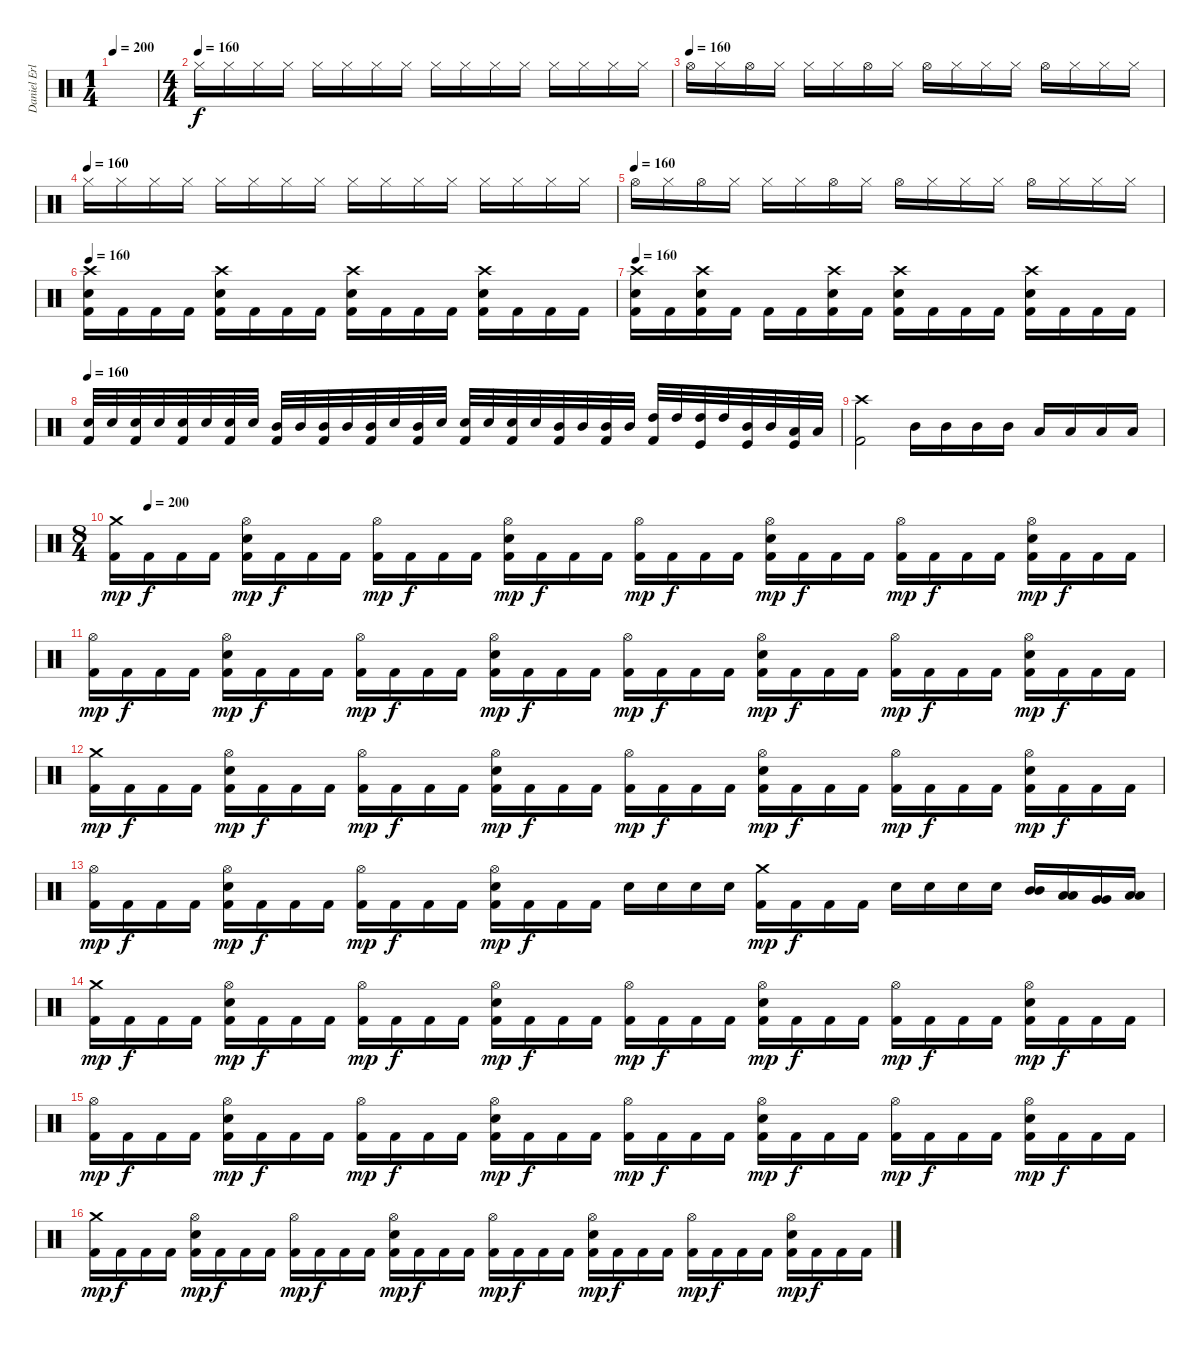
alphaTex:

\track ("Daniel Erlandson" "Daniel Erl") {instrument percussion}
\staff {score}
\articulation defaults
\ts (1 4)
\tempo 200
\tempo 160
\tempo 200
\clef neutral
\ks c
|
\ts (4 4)
\tempo (160)
"Hi-Hat (closed)".16 "Hi-Hat (closed)".16 "Hi-Hat (closed)".16 "Hi-Hat (closed)".16 "Hi-Hat (closed)".16 "Hi-Hat (closed)".16 "Hi-Hat (closed)".16 "Hi-Hat (closed)".16 "Hi-Hat (closed)".16 "Hi-Hat (closed)".16 "Hi-Hat (closed)".16 "Hi-Hat (closed)".16 "Hi-Hat (closed)".16 "Hi-Hat (closed)".16 "Hi-Hat (closed)".16 "Hi-Hat (closed)".16 |
\tempo (160)
"Hi-Hat (open)".16 "Hi-Hat (closed)".16 "Hi-Hat (open)".16 "Hi-Hat (closed)".16 "Hi-Hat (closed)".16 "Hi-Hat (closed)".16 "Hi-Hat (open)".16 "Hi-Hat (closed)".16 "Hi-Hat (open)".16 "Hi-Hat (closed)".16 "Hi-Hat (closed)".16 "Hi-Hat (closed)".16 "Hi-Hat (open)".16 "Hi-Hat (closed)".16 "Hi-Hat (closed)".16 "Hi-Hat (closed)".16 |
\tempo (160)
"Hi-Hat (closed)".16 "Hi-Hat (closed)".16 "Hi-Hat (closed)".16 "Hi-Hat (closed)".16 "Hi-Hat (closed)".16 "Hi-Hat (closed)".16 "Hi-Hat (closed)".16 "Hi-Hat (closed)".16 "Hi-Hat (closed)".16 "Hi-Hat (closed)".16 "Hi-Hat (closed)".16 "Hi-Hat (closed)".16 "Hi-Hat (closed)".16 "Hi-Hat (closed)".16 "Hi-Hat (closed)".16 "Hi-Hat (closed)".16 |
\tempo (160)
"Hi-Hat (open)".16 "Hi-Hat (closed)".16 "Hi-Hat (open)".16 "Hi-Hat (closed)".16 "Hi-Hat (closed)".16 "Hi-Hat (closed)".16 "Hi-Hat (open)".16 "Hi-Hat (closed)".16 "Hi-Hat (open)".16 "Hi-Hat (closed)".16 "Hi-Hat (closed)".16 "Hi-Hat (closed)".16 "Hi-Hat (open)".16 "Hi-Hat (closed)".16 "Hi-Hat (closed)".16 "Hi-Hat (closed)".16 |
\tempo 160
("Crash high (hit)" "Snare (hit) 2" "Kick (hit) 2").16 "Kick (hit) 2".16 "Kick (hit) 2".16 "Kick (hit) 2".16 ("Crash high (hit)" "Snare (hit) 2" "Kick (hit) 2").16 "Kick (hit) 2".16 "Kick (hit) 2".16 "Kick (hit) 2".16 ("Crash high (hit)" "Snare (hit) 2" "Kick (hit) 2").16 "Kick (hit) 2".16 "Kick (hit) 2".16 "Kick (hit) 2".16 ("Crash high (hit)" "Snare (hit) 2" "Kick (hit) 2").16 "Kick (hit) 2".16 "Kick (hit) 2".16 "Kick (hit) 2".16 |
\tempo 160
("Crash high (hit)" "Snare (hit) 2" "Kick (hit) 2").16 "Kick (hit) 2".16 ("Crash high (hit)" "Snare (hit) 2" "Kick (hit) 2").16 "Kick (hit) 2".16 "Kick (hit) 2".16 "Kick (hit) 2".16 ("Crash high (hit)" "Snare (hit) 2" "Kick (hit) 2").16 "Kick (hit) 2".16 ("Crash high (hit)" "Snare (hit) 2" "Kick (hit) 2").16 "Kick (hit) 2".16 "Kick (hit) 2".16 "Kick (hit) 2".16 ("Crash high (hit)" "Snare (hit) 2" "Kick (hit) 2").16 "Kick (hit) 2".16 "Kick (hit) 2".16 "Kick (hit) 2".16 |
\tempo 160
("Snare (hit) 2" "Kick (hit) 2").32 "Snare (hit) 2".32 ("Snare (hit) 2" "Kick (hit) 2").32 "Snare (hit) 2".32 ("Snare (hit) 2" "Kick (hit) 2").32 "Snare (hit) 2".32 ("Snare (hit) 2" "Kick (hit) 2").32 "Snare (hit) 2".32 ("Mid Tom (hit)" "Kick (hit) 2").32 "Mid Tom (hit)".32 ("Mid Tom (hit)" "Kick (hit) 2").32 "Mid Tom (hit)".32 ("Mid Tom (hit)" "Kick (hit) 2").32 "Snare (hit) 2".32 ("Mid Tom (hit)" "Kick (hit) 2").32 "Snare (hit) 2".32 ("Snare (hit) 2" "Kick (hit) 2").32 "Snare (hit) 2".32 ("Snare (hit) 2" "Kick (hit) 2").32 "Snare (hit) 2".32 ("Mid Tom (hit)" "Kick (hit) 2").32 "Mid Tom (hit)".32 ("Mid Tom (hit)" "Kick (hit) 2").32 "Mid Tom (hit)".32 ("High Tom (hit)" "Kick (hit) 2").32 "High Tom (hit)".32 ("High Tom (hit)" "Kick (hit)").32 "High Tom (hit)".32 ("Mid Tom (hit)" "Kick (hit)").32 "Mid Tom (hit)".32 ("Low Tom (hit)" "Kick (hit)").32 "Low Tom (hit)".32 |
("Crash high (hit)" "Kick (hit) 2").2 "Mid Tom (hit)".16 "Mid Tom (hit)".16 "Mid Tom (hit)".16 "Mid Tom (hit)".16 "Low Tom (hit)".16 "Low Tom (hit)".16 "Low Tom (hit)".16 "Low Tom (hit)".16 |
\ts (8 4)
\tempo (200 0.03125)
("Crash medium (hit)" "Kick (hit) 2").16{dy mp} "Kick (hit) 2".16{dy f} "Kick (hit) 2".16 "Kick (hit) 2".16 ("Hi-Hat (open)" "Electric Snare (hit)" "Kick (hit) 2").16{dy mp} "Kick (hit) 2".16{dy f} "Kick (hit) 2".16 "Kick (hit) 2".16 ("Hi-Hat (open)" "Kick (hit) 2").16{dy mp} "Kick (hit) 2".16{dy f} "Kick (hit) 2".16 "Kick (hit) 2".16 ("Hi-Hat (open)" "Electric Snare (hit)" "Kick (hit) 2").16{dy mp} "Kick (hit) 2".16{dy f} "Kick (hit) 2".16 "Kick (hit) 2".16 ("Hi-Hat (open)" "Kick (hit) 2").16{dy mp} "Kick (hit) 2".16{dy f} "Kick (hit) 2".16 "Kick (hit) 2".16 ("Hi-Hat (open)" "Electric Snare (hit)" "Kick (hit) 2").16{dy mp} "Kick (hit) 2".16{dy f} "Kick (hit) 2".16 "Kick (hit) 2".16 ("Hi-Hat (open)" "Kick (hit) 2").16{dy mp} "Kick (hit) 2".16{dy f} "Kick (hit) 2".16 "Kick (hit) 2".16 ("Hi-Hat (open)" "Electric Snare (hit)" "Kick (hit) 2").16{dy mp} "Kick (hit) 2".16{dy f} "Kick (hit) 2".16 "Kick (hit) 2".16 |
("Hi-Hat (open)" "Kick (hit) 2").16{dy mp} "Kick (hit) 2".16{dy f} "Kick (hit) 2".16 "Kick (hit) 2".16 ("Hi-Hat (open)" "Electric Snare (hit)" "Kick (hit) 2").16{dy mp} "Kick (hit) 2".16{dy f} "Kick (hit) 2".16 "Kick (hit) 2".16 ("Hi-Hat (open)" "Kick (hit) 2").16{dy mp} "Kick (hit) 2".16{dy f} "Kick (hit) 2".16 "Kick (hit) 2".16 ("Hi-Hat (open)" "Electric Snare (hit)" "Kick (hit) 2").16{dy mp} "Kick (hit) 2".16{dy f} "Kick (hit) 2".16 "Kick (hit) 2".16 ("Hi-Hat (open)" "Kick (hit) 2").16{dy mp} "Kick (hit) 2".16{dy f} "Kick (hit) 2".16 "Kick (hit) 2".16 ("Hi-Hat (open)" "Electric Snare (hit)" "Kick (hit) 2").16{dy mp} "Kick (hit) 2".16{dy f} "Kick (hit) 2".16 "Kick (hit) 2".16 ("Hi-Hat (open)" "Kick (hit) 2").16{dy mp} "Kick (hit) 2".16{dy f} "Kick (hit) 2".16 "Kick (hit) 2".16 ("Hi-Hat (open)" "Electric Snare (hit)" "Kick (hit) 2").16{dy mp} "Kick (hit) 2".16{dy f} "Kick (hit) 2".16 "Kick (hit) 2".16 |
("Crash medium (hit)" "Kick (hit) 2").16{dy mp} "Kick (hit) 2".16{dy f} "Kick (hit) 2".16 "Kick (hit) 2".16 ("Hi-Hat (open)" "Electric Snare (hit)" "Kick (hit) 2").16{dy mp} "Kick (hit) 2".16{dy f} "Kick (hit) 2".16 "Kick (hit) 2".16 ("Hi-Hat (open)" "Kick (hit) 2").16{dy mp} "Kick (hit) 2".16{dy f} "Kick (hit) 2".16 "Kick (hit) 2".16 ("Hi-Hat (open)" "Electric Snare (hit)" "Kick (hit) 2").16{dy mp} "Kick (hit) 2".16{dy f} "Kick (hit) 2".16 "Kick (hit) 2".16 ("Hi-Hat (open)" "Kick (hit) 2").16{dy mp} "Kick (hit) 2".16{dy f} "Kick (hit) 2".16 "Kick (hit) 2".16 ("Hi-Hat (open)" "Electric Snare (hit)" "Kick (hit) 2").16{dy mp} "Kick (hit) 2".16{dy f} "Kick (hit) 2".16 "Kick (hit) 2".16 ("Hi-Hat (open)" "Kick (hit) 2").16{dy mp} "Kick (hit) 2".16{dy f} "Kick (hit) 2".16 "Kick (hit) 2".16 ("Hi-Hat (open)" "Electric Snare (hit)" "Kick (hit) 2").16{dy mp} "Kick (hit) 2".16{dy f} "Kick (hit) 2".16 "Kick (hit) 2".16 |
("Hi-Hat (open)" "Kick (hit) 2").16{dy mp} "Kick (hit) 2".16{dy f} "Kick (hit) 2".16 "Kick (hit) 2".16 ("Hi-Hat (open)" "Electric Snare (hit)" "Kick (hit) 2").16{dy mp} "Kick (hit) 2".16{dy f} "Kick (hit) 2".16 "Kick (hit) 2".16 ("Hi-Hat (open)" "Kick (hit) 2").16{dy mp} "Kick (hit) 2".16{dy f} "Kick (hit) 2".16 "Kick (hit) 2".16 ("Hi-Hat (open)" "Electric Snare (hit)" "Kick (hit) 2").16{dy mp} "Kick (hit) 2".16{dy f} "Kick (hit) 2".16 "Kick (hit) 2".16 "Electric Snare (hit)".16 "Electric Snare (hit)".16 "Electric Snare (hit)".16 "Electric Snare (hit)".16 ("Crash medium (hit)" "Kick (hit) 2").16{dy mp} "Kick (hit) 2".16{dy f} "Kick (hit) 2".16 "Kick (hit) 2".16 "Electric Snare (hit)".16 "Electric Snare (hit)".16 "Electric Snare (hit)".16 "Electric Snare (hit)".16 ("Mid Tom (hit)" "Mid Tom (hit)").16 ("Low Tom (hit)" "Low Tom (hit)").16 ("Very Low Tom (hit)" "Very Low Tom (hit)").16 ("Low Floor Tom (hit)" "Low Floor Tom (hit)").16 |
("Crash medium (hit)" "Kick (hit) 2").16{dy mp} "Kick (hit) 2".16{dy f} "Kick (hit) 2".16 "Kick (hit) 2".16 ("Hi-Hat (open)" "Electric Snare (hit)" "Kick (hit) 2").16{dy mp} "Kick (hit) 2".16{dy f} "Kick (hit) 2".16 "Kick (hit) 2".16 ("Hi-Hat (open)" "Kick (hit) 2").16{dy mp} "Kick (hit) 2".16{dy f} "Kick (hit) 2".16 "Kick (hit) 2".16 ("Hi-Hat (open)" "Electric Snare (hit)" "Kick (hit) 2").16{dy mp} "Kick (hit) 2".16{dy f} "Kick (hit) 2".16 "Kick (hit) 2".16 ("Hi-Hat (open)" "Kick (hit) 2").16{dy mp} "Kick (hit) 2".16{dy f} "Kick (hit) 2".16 "Kick (hit) 2".16 ("Hi-Hat (open)" "Electric Snare (hit)" "Kick (hit) 2").16{dy mp} "Kick (hit) 2".16{dy f} "Kick (hit) 2".16 "Kick (hit) 2".16 ("Hi-Hat (open)" "Kick (hit) 2").16{dy mp} "Kick (hit) 2".16{dy f} "Kick (hit) 2".16 "Kick (hit) 2".16 ("Hi-Hat (open)" "Electric Snare (hit)" "Kick (hit) 2").16{dy mp} "Kick (hit) 2".16{dy f} "Kick (hit) 2".16 "Kick (hit) 2".16 |
("Hi-Hat (open)" "Kick (hit) 2").16{dy mp} "Kick (hit) 2".16{dy f} "Kick (hit) 2".16 "Kick (hit) 2".16 ("Hi-Hat (open)" "Electric Snare (hit)" "Kick (hit) 2").16{dy mp} "Kick (hit) 2".16{dy f} "Kick (hit) 2".16 "Kick (hit) 2".16 ("Hi-Hat (open)" "Kick (hit) 2").16{dy mp} "Kick (hit) 2".16{dy f} "Kick (hit) 2".16 "Kick (hit) 2".16 ("Hi-Hat (open)" "Electric Snare (hit)" "Kick (hit) 2").16{dy mp} "Kick (hit) 2".16{dy f} "Kick (hit) 2".16 "Kick (hit) 2".16 ("Hi-Hat (open)" "Kick (hit) 2").16{dy mp} "Kick (hit) 2".16{dy f} "Kick (hit) 2".16 "Kick (hit) 2".16 ("Hi-Hat (open)" "Electric Snare (hit)" "Kick (hit) 2").16{dy mp} "Kick (hit) 2".16{dy f} "Kick (hit) 2".16 "Kick (hit) 2".16 ("Hi-Hat (open)" "Kick (hit) 2").16{dy mp} "Kick (hit) 2".16{dy f} "Kick (hit) 2".16 "Kick (hit) 2".16 ("Hi-Hat (open)" "Electric Snare (hit)" "Kick (hit) 2").16{dy mp} "Kick (hit) 2".16{dy f} "Kick (hit) 2".16 "Kick (hit) 2".16 |
("Crash medium (hit)" "Kick (hit) 2").16{dy mp} "Kick (hit) 2".16{dy f} "Kick (hit) 2".16 "Kick (hit) 2".16 ("Hi-Hat (open)" "Electric Snare (hit)" "Kick (hit) 2").16{dy mp} "Kick (hit) 2".16{dy f} "Kick (hit) 2".16 "Kick (hit) 2".16 ("Hi-Hat (open)" "Kick (hit) 2").16{dy mp} "Kick (hit) 2".16{dy f} "Kick (hit) 2".16 "Kick (hit) 2".16 ("Hi-Hat (open)" "Electric Snare (hit)" "Kick (hit) 2").16{dy mp} "Kick (hit) 2".16{dy f} "Kick (hit) 2".16 "Kick (hit) 2".16 ("Hi-Hat (open)" "Kick (hit) 2").16{dy mp} "Kick (hit) 2".16{dy f} "Kick (hit) 2".16 "Kick (hit) 2".16 ("Hi-Hat (open)" "Electric Snare (hit)" "Kick (hit) 2").16{dy mp} "Kick (hit) 2".16{dy f} "Kick (hit) 2".16 "Kick (hit) 2".16 ("Hi-Hat (open)" "Kick (hit) 2").16{dy mp} "Kick (hit) 2".16{dy f} "Kick (hit) 2".16 "Kick (hit) 2".16 ("Hi-Hat (open)" "Electric Snare (hit)" "Kick (hit) 2").16{dy mp} "Kick (hit) 2".16{dy f} "Kick (hit) 2".16 "Kick (hit) 2".16
